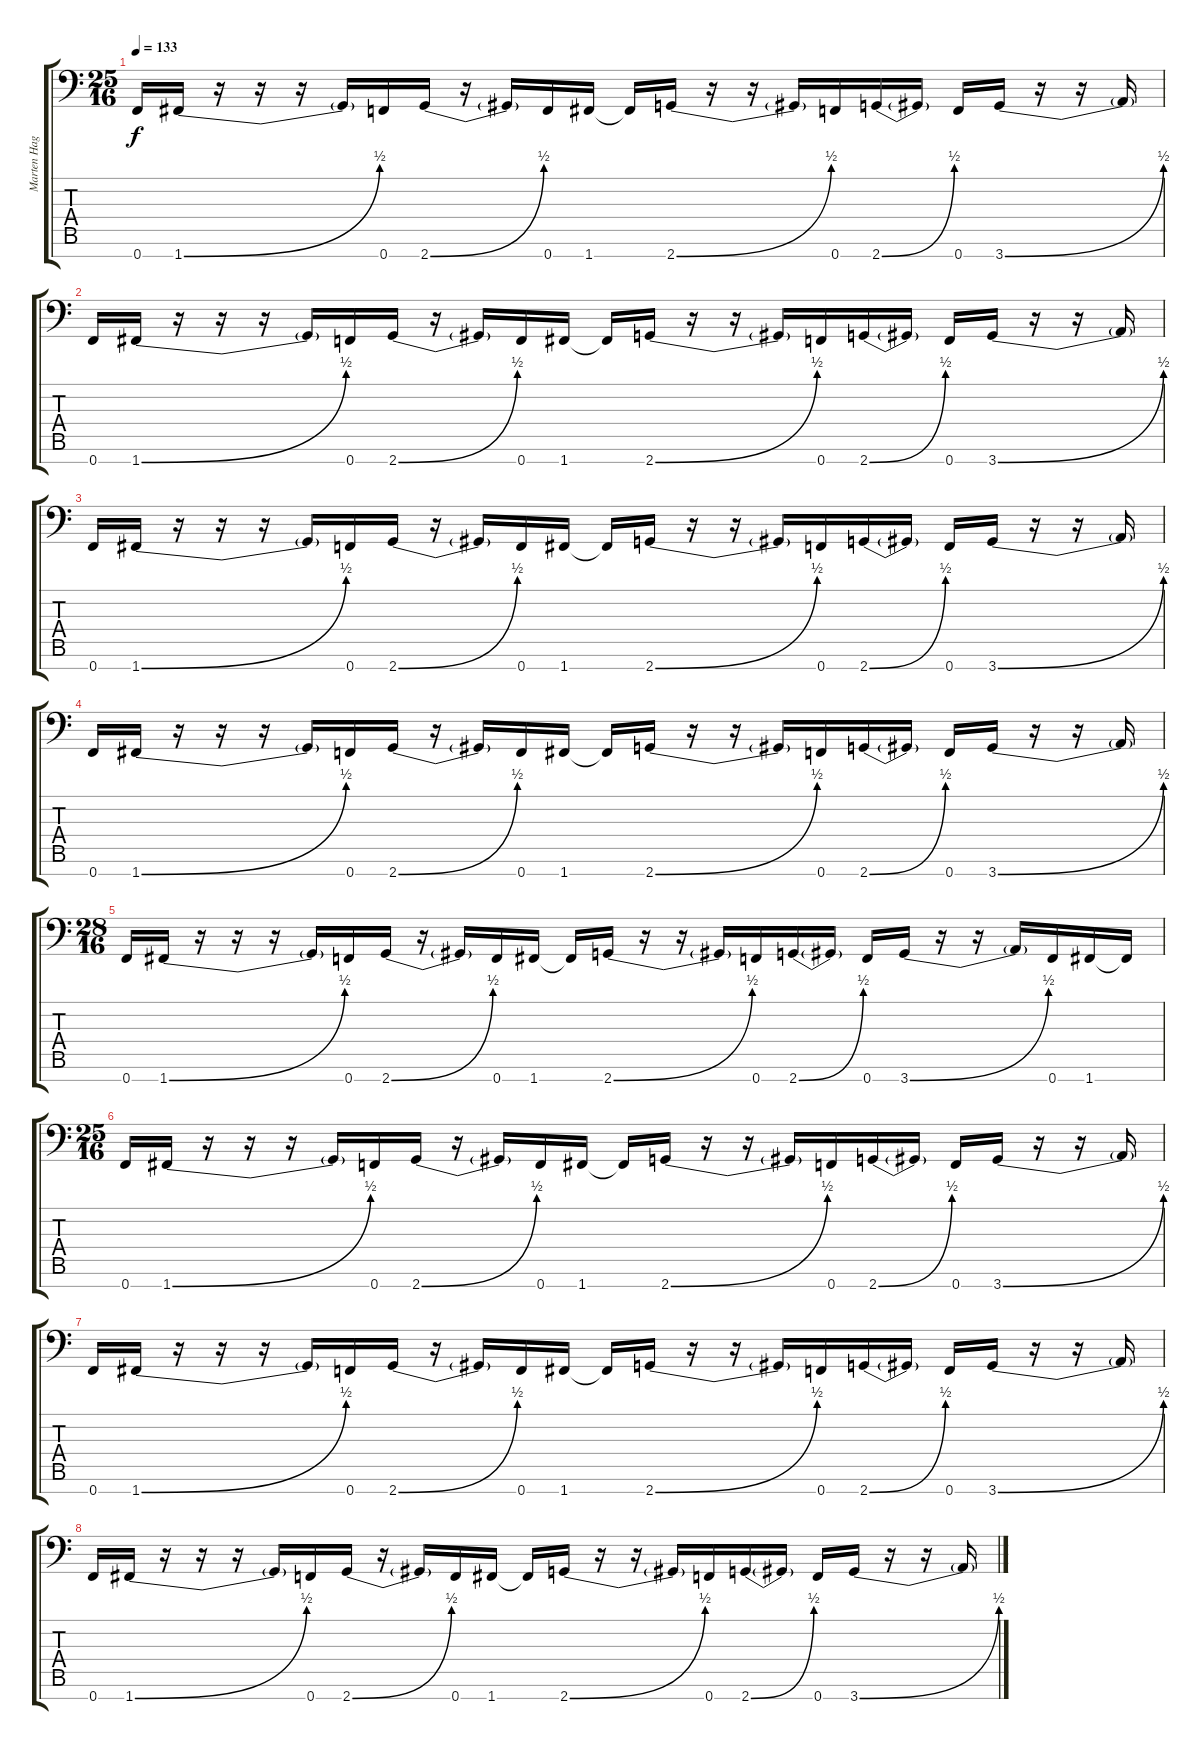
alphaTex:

\track ("Marten Hagström ( Rythm )" "Marten Hag") {instrument distortionguitar}
\staff {score tabs}
\tuning (Bb3 F3 Db3 Ab2 Eb2 Bb1 F1) {hide}
\ts (25 16)
\tempo 133
\clef f4
\ks c
0.7.16{dy f} 1.7{be (bend 0 0 60 2)}.16 r.16 r.16 r.16 1.7{t}.16 0.7.16 2.7{be (bend 0 0 60 2)}.16 r.16 2.7{t}.16 0.7.16 1.7.16 1.7{t}.16 2.7{be (bend 0 0 60 2)}.16 r.16 r.16 2.7{t}.16 0.7.16 2.7{be (bend 0 0 60 2)}.16 2.7{t}.16 0.7.16 3.7{be (bend 0 0 60 2)}.16 r.16 r.16 3.7{t}.16 |
0.7.16 1.7{be (bend 0 0 60 2)}.16 r.16 r.16 r.16 1.7{t}.16 0.7.16 2.7{be (bend 0 0 60 2)}.16 r.16 2.7{t}.16 0.7.16 1.7.16 1.7{t}.16 2.7{be (bend 0 0 60 2)}.16 r.16 r.16 2.7{t}.16 0.7.16 2.7{be (bend 0 0 60 2)}.16 2.7{t}.16 0.7.16 3.7{be (bend 0 0 60 2)}.16 r.16 r.16 3.7{t}.16 |
0.7.16 1.7{be (bend 0 0 60 2)}.16 r.16 r.16 r.16 1.7{t}.16 0.7.16 2.7{be (bend 0 0 60 2)}.16 r.16 2.7{t}.16 0.7.16 1.7.16 1.7{t}.16 2.7{be (bend 0 0 60 2)}.16 r.16 r.16 2.7{t}.16 0.7.16 2.7{be (bend 0 0 60 2)}.16 2.7{t}.16 0.7.16 3.7{be (bend 0 0 60 2)}.16 r.16 r.16 3.7{t}.16 |
0.7.16 1.7{be (bend 0 0 60 2)}.16 r.16 r.16 r.16 1.7{t}.16 0.7.16 2.7{be (bend 0 0 60 2)}.16 r.16 2.7{t}.16 0.7.16 1.7.16 1.7{t}.16 2.7{be (bend 0 0 60 2)}.16 r.16 r.16 2.7{t}.16 0.7.16 2.7{be (bend 0 0 60 2)}.16 2.7{t}.16 0.7.16 3.7{be (bend 0 0 60 2)}.16 r.16 r.16 3.7{t}.16 |
\ts (28 16)
0.7.16 1.7{be (bend 0 0 60 2)}.16 r.16 r.16 r.16 1.7{t}.16 0.7.16 2.7{be (bend 0 0 60 2)}.16 r.16 2.7{t}.16 0.7.16 1.7.16 1.7{t}.16 2.7{be (bend 0 0 60 2)}.16 r.16 r.16 2.7{t}.16 0.7.16 2.7{be (bend 0 0 60 2)}.16 2.7{t}.16 0.7.16 3.7{be (bend 0 0 60 2)}.16 r.16 r.16 3.7{t}.16 0.7.16 1.7.16 1.7{t}.16 |
\ts (25 16)
0.7.16 1.7{be (bend 0 0 60 2)}.16 r.16 r.16 r.16 1.7{t}.16 0.7.16 2.7{be (bend 0 0 60 2)}.16 r.16 2.7{t}.16 0.7.16 1.7.16 1.7{t}.16 2.7{be (bend 0 0 60 2)}.16 r.16 r.16 2.7{t}.16 0.7.16 2.7{be (bend 0 0 60 2)}.16 2.7{t}.16 0.7.16 3.7{be (bend 0 0 60 2)}.16 r.16 r.16 3.7{t}.16 |
0.7.16 1.7{be (bend 0 0 60 2)}.16 r.16 r.16 r.16 1.7{t}.16 0.7.16 2.7{be (bend 0 0 60 2)}.16 r.16 2.7{t}.16 0.7.16 1.7.16 1.7{t}.16 2.7{be (bend 0 0 60 2)}.16 r.16 r.16 2.7{t}.16 0.7.16 2.7{be (bend 0 0 60 2)}.16 2.7{t}.16 0.7.16 3.7{be (bend 0 0 60 2)}.16 r.16 r.16 3.7{t}.16 |
0.7.16 1.7{be (bend 0 0 60 2)}.16 r.16 r.16 r.16 1.7{t}.16 0.7.16 2.7{be (bend 0 0 60 2)}.16 r.16 2.7{t}.16 0.7.16 1.7.16 1.7{t}.16 2.7{be (bend 0 0 60 2)}.16 r.16 r.16 2.7{t}.16 0.7.16 2.7{be (bend 0 0 60 2)}.16 2.7{t}.16 0.7.16 3.7{be (bend 0 0 60 2)}.16 r.16 r.16 3.7{t}.16
